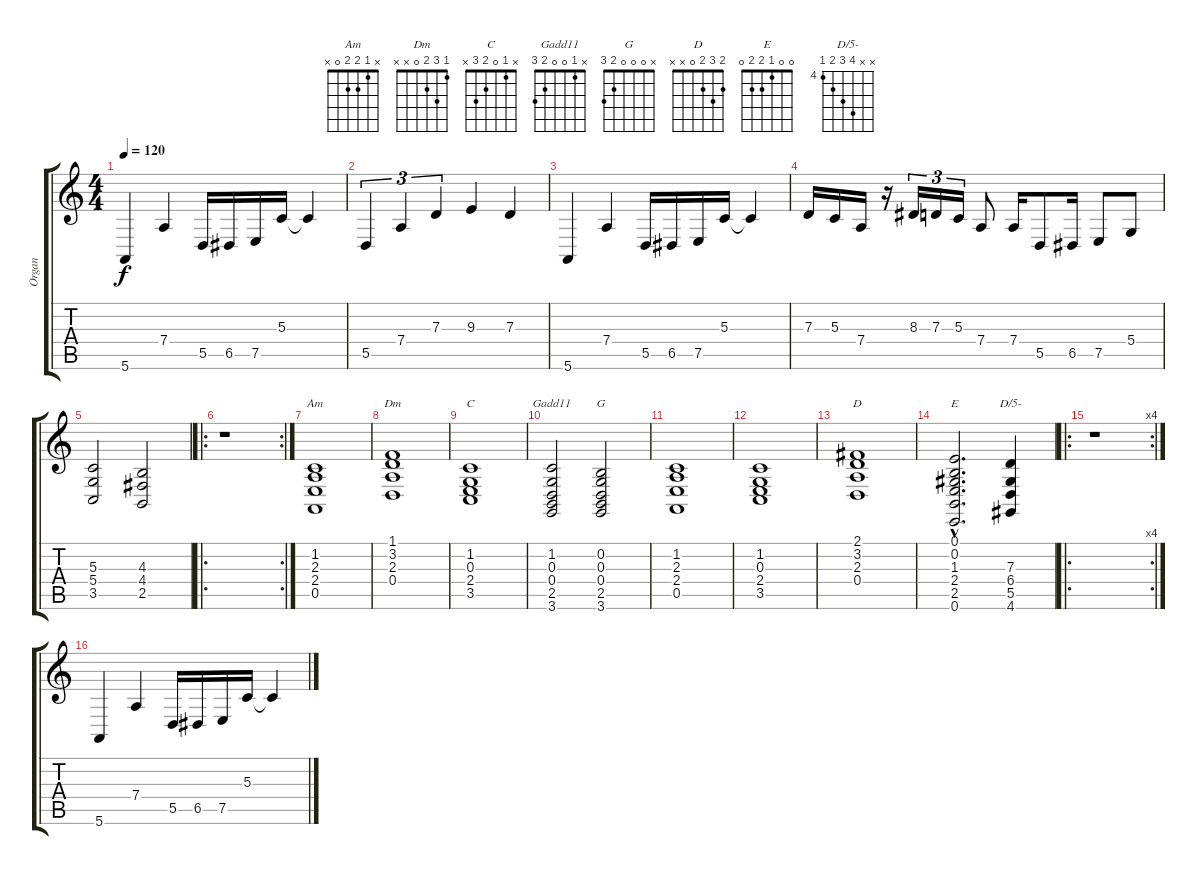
\track ("Organ" "Organ") {instrument drawbarorgan}
\staff {score tabs}
\tuning (E4 B3 G3 D3 A2 E2) {hide}
\chord ("Am" x 1 2 2 0 x)
\chord ("Dm" 1 3 2 0 x x)
\chord ("C" x 1 0 2 3 x)
\chord ("Gadd11" x 1 0 0 2 3)
\chord ("G" x 0 0 0 2 3)
\chord ("D" 2 3 2 0 x x)
\chord ("E" 0 0 1 2 2 0)
\chord ("D/5-" x x 7 6 5 4) {firstfret 4}
\ts (4 4)
\tempo 120
\clef g2
\ks c
5.6.4{dy f} 7.4.4 5.5.16 6.5.16 7.5.16 5.3.16 5.3{t}.4 |
5.5.4{tu (3 2)} 7.4.4{tu (3 2)} 7.3.4{tu (3 2)} 9.3.4 7.3.4 |
5.6.4 7.4.4 5.5.16 6.5.16 7.5.16 5.3.16 5.3{t}.4 |
7.3.16 5.3.16 7.4.16 r.16 8.3.16{tu (3 2)} 7.3.16{tu (3 2)} 5.3.16{tu (3 2)} 7.4.8 7.4.16 5.5.8 6.5.16 7.5.8 5.4.8 |
(5.3 5.4 3.5).2 (4.3 4.4 2.5).2 |
\ro
\rc 2
r.1 |
(1.2 2.3 2.4 0.5).1{ch "Am"} |
(1.1 3.2 2.3 0.4).1{ch "Dm"} |
(1.2 0.3 2.4 3.5).1{ch "C"} |
(1.2 0.3 0.4 2.5 3.6).2{ch "Gadd11"} (0.2 0.3 0.4 2.5 3.6).2{ch "G"} |
(1.2 2.3 2.4 0.5).1 |
(1.2 0.3 2.4 3.5).1 |
(2.1 3.2 2.3 0.4).1{ch "D"} |
(0.1{hac} 0.2{hac} 1.3 2.4{hac} 2.5{hac} 0.6{hac}).2{d ch "E"} (7.3 6.4 5.5 4.6).4{ch "D/5-"} |
\ro
\rc 4
r.1 |
5.6.4 7.4.4 5.5.16 6.5.16 7.5.16 5.3.16 5.3{t}.4
